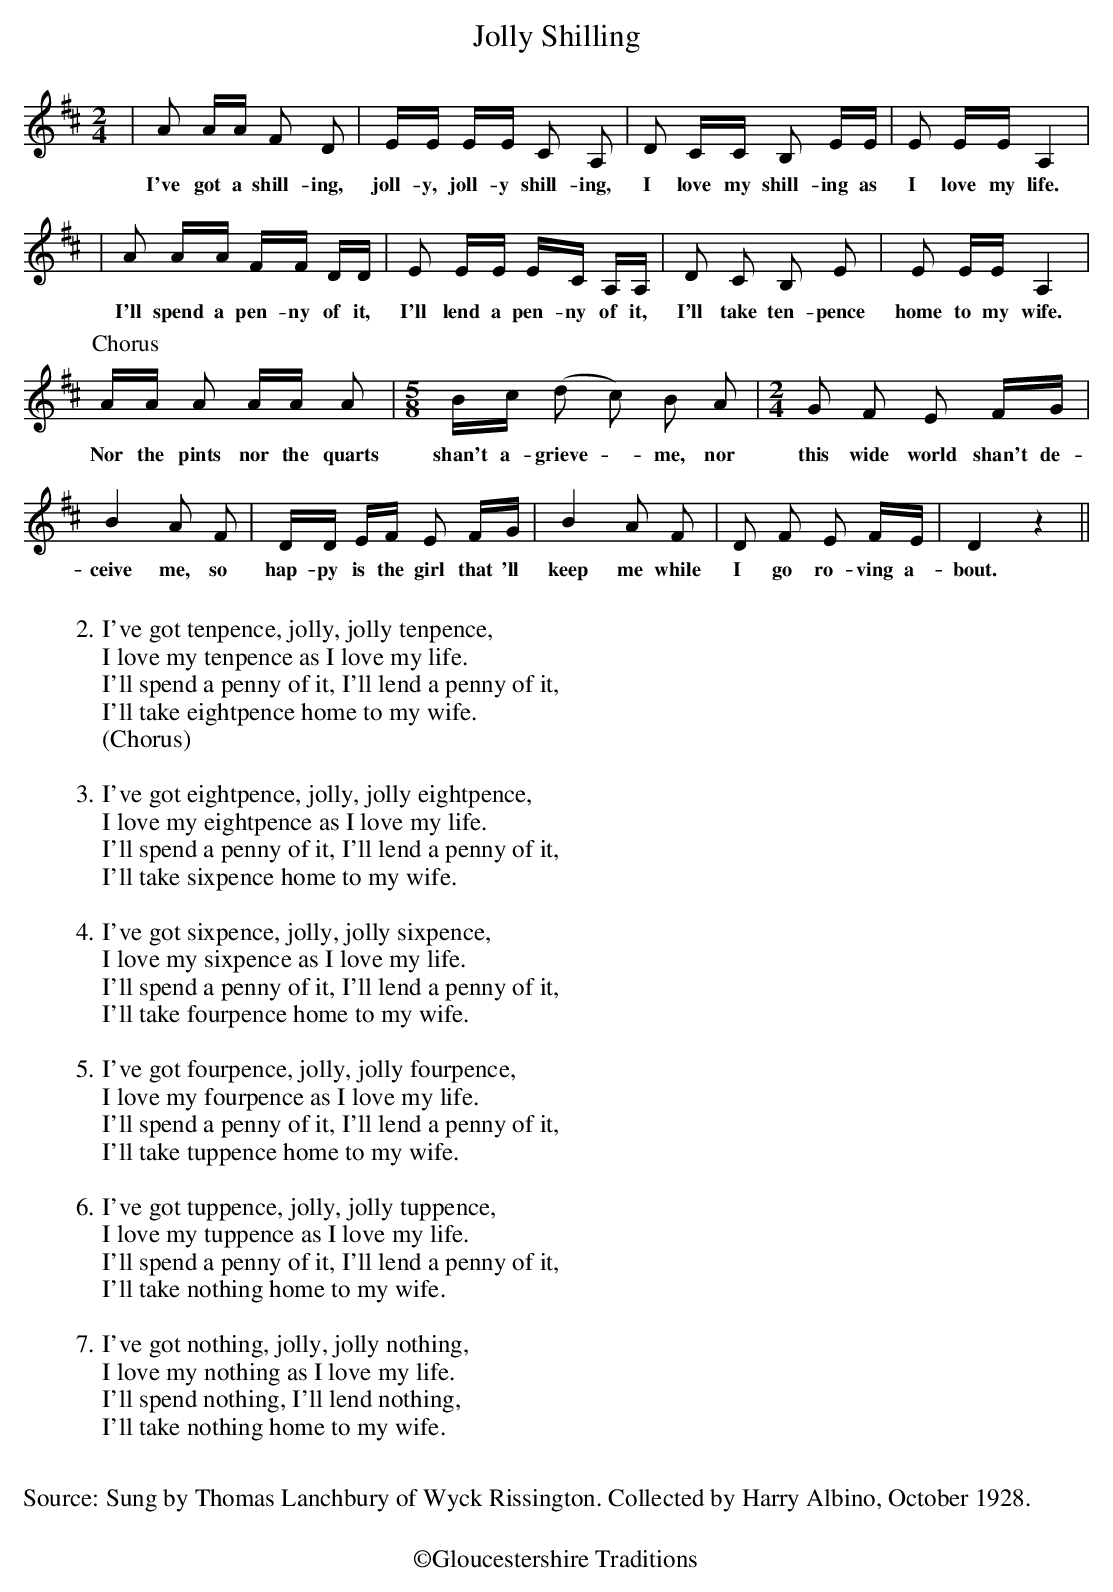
X:1
T:Jolly Shilling
L:1/8
M:2/4
K:Dmaj
|A A/2A/2 F D |E/2E/2 E/2E/2 C A, | D C/2C/2 B, E/2E/2 | E E/2E/2 A,2 |
w:I've got a shill- ing, joll- y, joll- y shill- ing, I love my shill- ing as I love my life.
|A A/2A/2 F/2F/2 D/2D/2 |E E/2E/2 E/2C/2 A,/2A,/2 | D C B, E | E E/2E/2 A,2 |
w:I'll spend a pen-ny of it, I'll lend a pen-ny of it, I'll take ten-pence home to my wife.
[P:Chorus] A/2A/2 A A/2A/2 A |[M:5/8] B/2c/2 (d c) B A| [M:2/4]G F E F/2G/2| B2 A F |D/2D/2 E/2F/2 E F/2G/2| B2 A F | D F E F/2E/2 |D2 z2||
w:Nor the pints nor the quarts shan't a- grieve - me, nor this wide world shan't de- ceive me, so hap- py is the girl that 'll keep me while I go ro- ving a- bout.
W:
W:2. I've got tenpence, jolly, jolly tenpence,
W:I love my tenpence as I love my life.
W:I'll spend a penny of it, I'll lend a penny of it,
W:I'll take eightpence home to my wife.
W:(Chorus)
W:
W:3. I've got eightpence, jolly, jolly eightpence,
W:I love my eightpence as I love my life.
W:I'll spend a penny of it, I'll lend a penny of it,
W:I'll take sixpence home to my wife.
W:
W:4. I've got sixpence, jolly, jolly sixpence,
W:I love my sixpence as I love my life.
W:I'll spend a penny of it, I'll lend a penny of it,
W:I'll take fourpence home to my wife.
W:
W:5. I've got fourpence, jolly, jolly fourpence,
W:I love my fourpence as I love my life.
W:I'll spend a penny of it, I'll lend a penny of it,
W:I'll take tuppence home to my wife.
W:
W:6. I've got tuppence, jolly, jolly tuppence,
W:I love my tuppence as I love my life.
W:I'll spend a penny of it, I'll lend a penny of it,
W:I'll take nothing home to my wife.
W:
W:7. I've got nothing, jolly, jolly nothing,
W:I love my nothing as I love my life.
W:I'll spend nothing, I'll lend nothing,
W:I'll take nothing home to my wife.
W:
